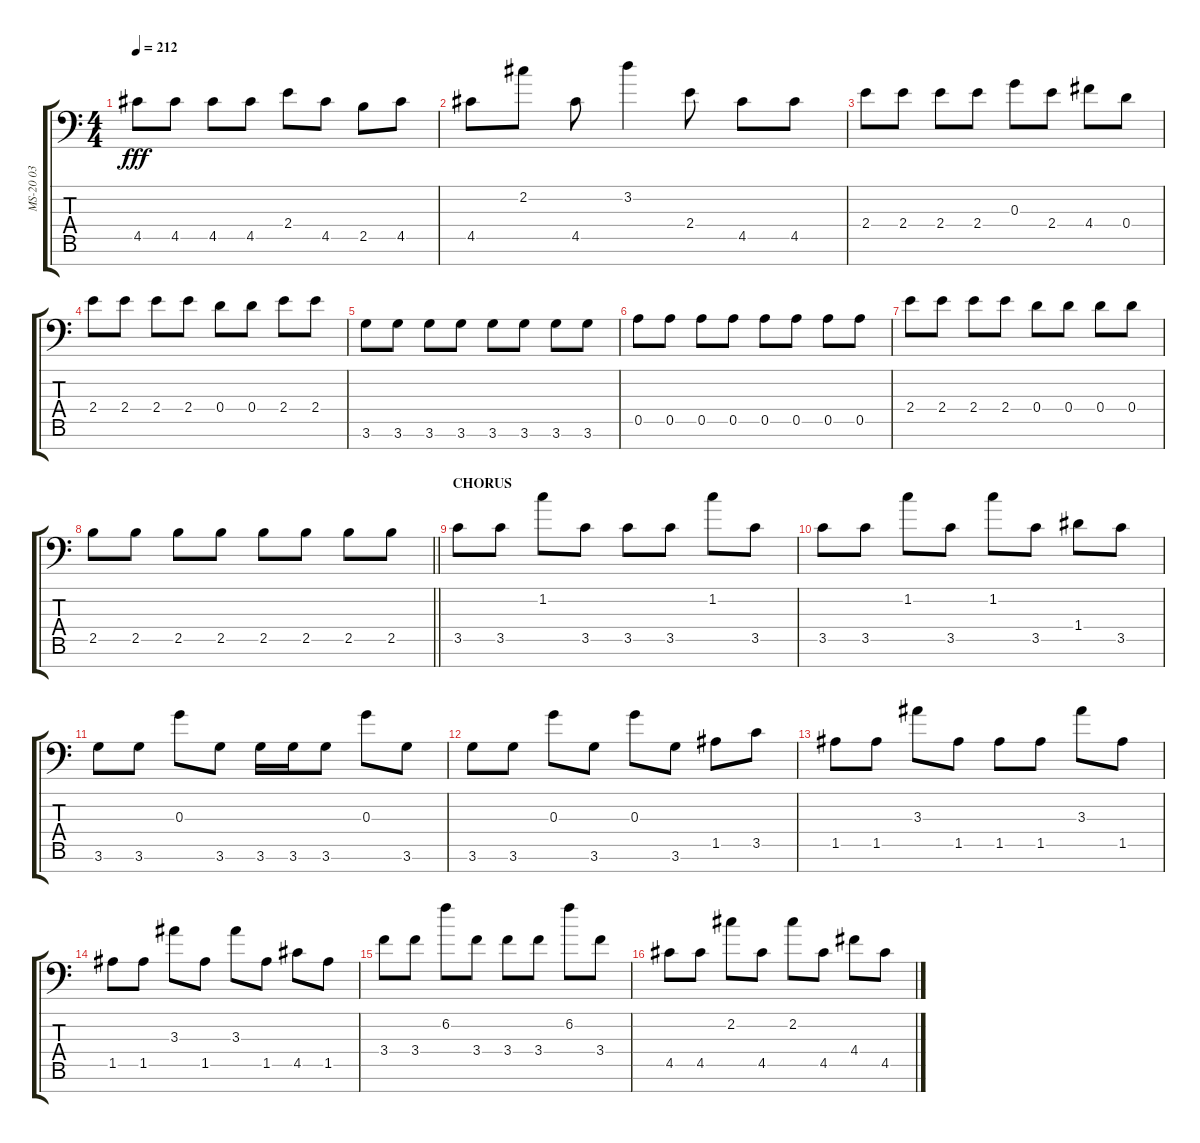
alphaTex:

\track ("MS-20 03" "MS-20 03") {instrument synthbass1}
\staff {score tabs}
\tuning (C8 B3 G3 D3 A2 E2 B-1) {hide}
\ts (4 4)
\tempo 212
\clef f4
\ks c
4.5.8{dy fff} 4.5.8 4.5.8 4.5.8 2.4.8 4.5.8 2.5.8 4.5.8 |
4.5.8 2.2.8 4.5.8 3.2.4 2.4.8 4.5.8 4.5.8 |
2.4.8 2.4.8 2.4.8 2.4.8 0.3.8 2.4.8 4.4.8 0.4.8 |
2.4.8 2.4.8 2.4.8 2.4.8 0.4.8 0.4.8 2.4.8 2.4.8 |
3.6.8 3.6.8 3.6.8 3.6.8 3.6.8 3.6.8 3.6.8 3.6.8 |
0.5.8 0.5.8 0.5.8 0.5.8 0.5.8 0.5.8 0.5.8 0.5.8 |
2.4.8 2.4.8 2.4.8 2.4.8 0.4.8 0.4.8 0.4.8 0.4.8 |
\barLineRight lightlight
2.5.8 2.5.8 2.5.8 2.5.8 2.5.8 2.5.8 2.5.8 2.5.8 |
\section ("" "CHORUS")
3.5.8 3.5.8 1.2.8 3.5.8 3.5.8 3.5.8 1.2.8 3.5.8 |
3.5.8 3.5.8 1.2.8 3.5.8 1.2.8 3.5.8 1.4.8 3.5.8 |
3.6.8 3.6.8 0.3.8 3.6.8 3.6.16 3.6.16 3.6.8 0.3.8 3.6.8 |
3.6.8 3.6.8 0.3.8 3.6.8 0.3.8 3.6.8 1.5.8 3.5.8 |
1.5.8 1.5.8 3.3.8 1.5.8 1.5.8 1.5.8 3.3.8 1.5.8 |
1.5.8 1.5.8 3.3.8 1.5.8 3.3.8 1.5.8 4.5.8 1.5.8 |
3.4.8 3.4.8 6.2.8 3.4.8 3.4.8 3.4.8 6.2.8 3.4.8 |
4.5.8 4.5.8 2.2.8 4.5.8 2.2.8 4.5.8 4.4.8 4.5.8
